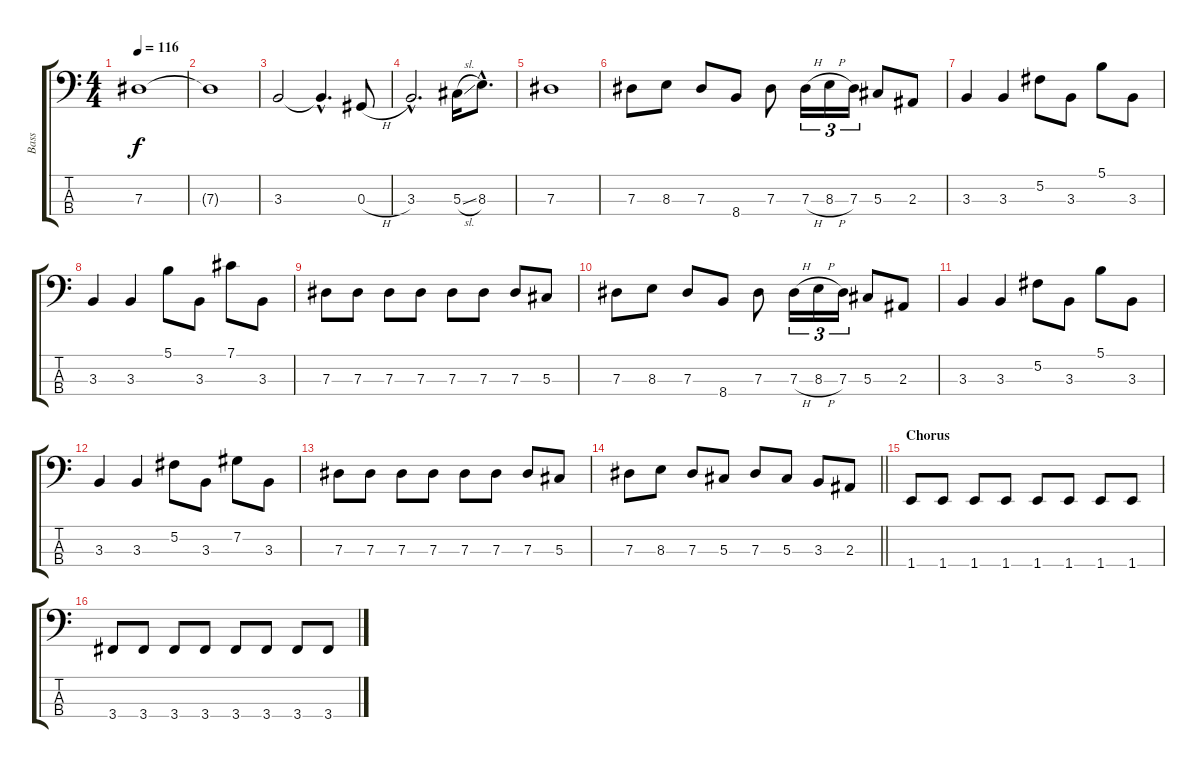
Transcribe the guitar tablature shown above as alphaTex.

\track ("Bass" "Bass") {instrument electricbassfinger}
\staff {score tabs}
\tuning (Gb2 Db2 Ab1 Eb1) {hide}
\ts (4 4)
\tempo 116
\clef f4
\ks c
7.3.1{dy f} |
7.3{t}.1 |
3.3.2 3.3{hac t}.4{d} 0.3{h}.8 |
3.3{hac}.2{d} 5.3{sl}.16 8.3{hac}.8{d} |
7.3.1 |
7.3.8 8.3.8 7.3.8 8.4.8 7.3.8 7.3{h}.16{tu (3 2)} 8.3{h}.16{tu (3 2)} 7.3.16{tu (3 2)} 5.3.8 2.3.8 |
3.3.4 3.3.4 5.2.8 3.3.8 5.1.8 3.3.8 |
3.3.4 3.3.4 5.1.8 3.3.8 7.1.8 3.3.8 |
7.3.8 7.3.8 7.3.8 7.3.8 7.3.8 7.3.8 7.3.8 5.3.8 |
7.3.8 8.3.8 7.3.8 8.4.8 7.3.8 7.3{h}.16{tu (3 2)} 8.3{h}.16{tu (3 2)} 7.3.16{tu (3 2)} 5.3.8 2.3.8 |
3.3.4 3.3.4 5.2.8 3.3.8 5.1.8 3.3.8 |
3.3.4 3.3.4 5.2.8 3.3.8 7.2.8 3.3.8 |
7.3.8 7.3.8 7.3.8 7.3.8 7.3.8 7.3.8 7.3.8 5.3.8 |
\barLineRight lightlight
7.3.8 8.3.8 7.3.8 5.3.8 7.3.8 5.3.8 3.3.8 2.3.8 |
\section ("" "Chorus")
1.4.8 1.4.8 1.4.8 1.4.8 1.4.8 1.4.8 1.4.8 1.4.8 |
3.4.8 3.4.8 3.4.8 3.4.8 3.4.8 3.4.8 3.4.8 3.4.8
